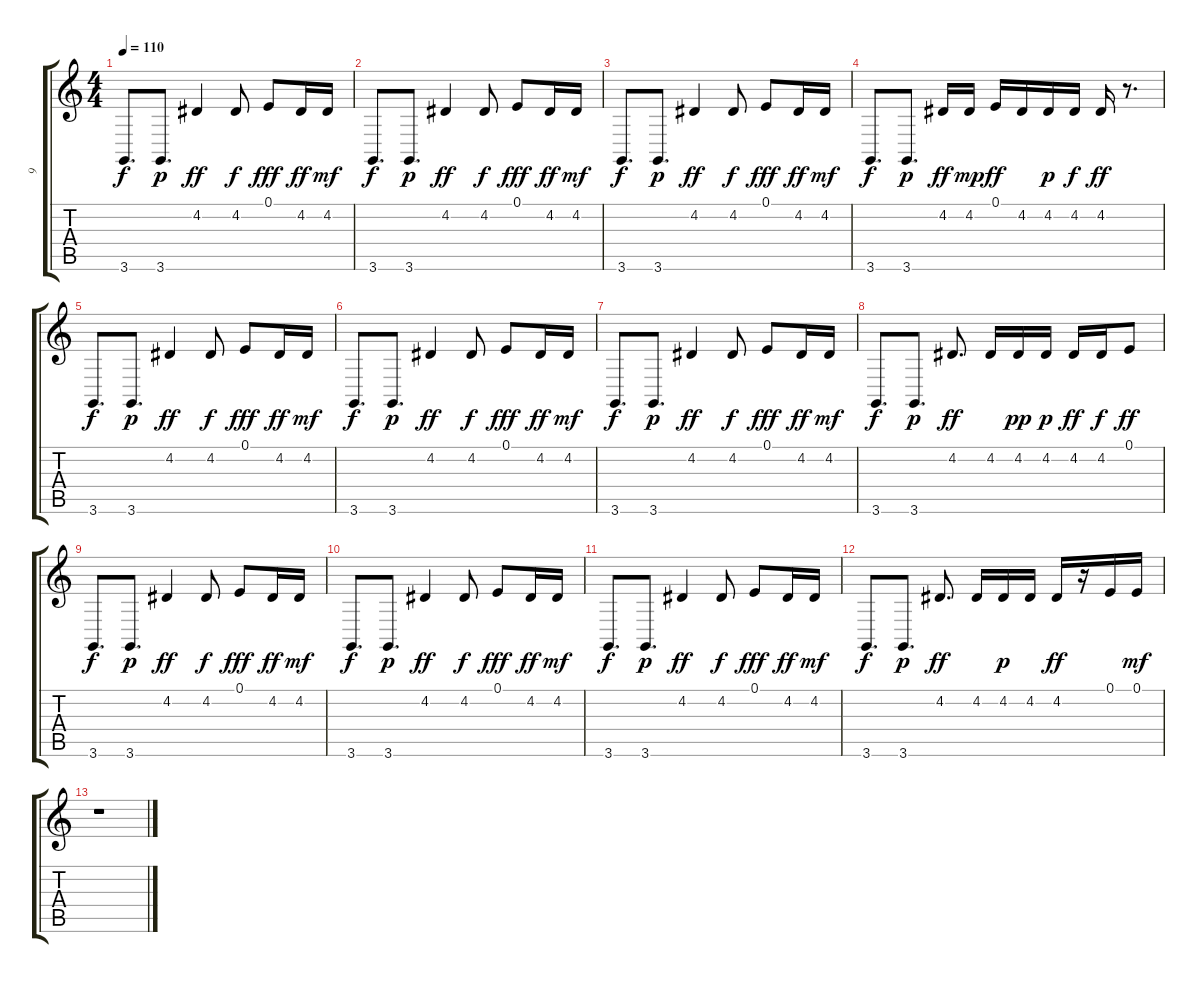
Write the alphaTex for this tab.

\track ("9" "9") {instrument taikodrum}
\staff {score tabs}
\tuning (E4 B3 G3 D3 A2 E2) {hide}
\ts (4 4)
\tempo 110
\clef g2
\ks c
3.6.8{d dy f} 3.6.8{d dy p} 4.2.4{dy ff} 4.2.8{dy f} 0.1.8{dy fff} 4.2.16{dy ff} 4.2.16{dy mf} |
3.6.8{d dy f} 3.6.8{d dy p} 4.2.4{dy ff} 4.2.8{dy f} 0.1.8{dy fff} 4.2.16{dy ff} 4.2.16{dy mf} |
3.6.8{d dy f} 3.6.8{d dy p} 4.2.4{dy ff} 4.2.8{dy f} 0.1.8{dy fff} 4.2.16{dy ff} 4.2.16{dy mf} |
3.6.8{d dy f} 3.6.8{d dy p} 4.2.16{dy ff} 4.2.16{dy mp} 0.1.16{dy ff} 4.2.16 4.2.16{dy p} 4.2.16{dy f} 4.2.16{dy ff} r.8{d} |
3.6.8{d dy f} 3.6.8{d dy p volume 8} 4.2.4{dy ff volume 8} 4.2.8{dy f volume 7} 0.1.8{dy fff volume 7} 4.2.16{dy ff volume 7} 4.2.16{dy mf volume 7} |
3.6.8{d dy f volume 7} 3.6.8{d dy p volume 7} 4.2.4{dy ff volume 7} 4.2.8{dy f volume 6} 0.1.8{dy fff volume 6} 4.2.16{dy ff volume 6} 4.2.16{dy mf volume 6} |
3.6.8{d dy f volume 6} 3.6.8{d dy p volume 6} 4.2.4{dy ff volume 6} 4.2.8{dy f volume 6} 0.1.8{dy fff volume 5} 4.2.16{dy ff volume 5} 4.2.16{dy mf volume 5} |
3.6.8{d dy f volume 5} 3.6.8{d dy p volume 5} 4.2.8{d dy ff volume 5} 4.2.16{volume 4} 4.2.16{dy pp volume 4} 4.2.16{dy p volume 4} 4.2.16{dy ff volume 4} 4.2.16{dy f volume 4} 0.1.8{dy ff volume 4} |
3.6.8{d dy f volume 4} 3.6.8{d dy p volume 4} 4.2.4{dy ff volume 4} 4.2.8{dy f volume 4} 0.1.8{dy fff volume 3} 4.2.16{dy ff volume 3} 4.2.16{dy mf volume 3} |
3.6.8{d dy f volume 3} 3.6.8{d dy p volume 3} 4.2.4{dy ff volume 3} 4.2.8{dy f volume 2} 0.1.8{dy fff volume 2} 4.2.16{dy ff volume 2} 4.2.16{dy mf volume 2} |
3.6.8{d dy f volume 2} 3.6.8{d dy p volume 2} 4.2.4{dy ff volume 2} 4.2.8{dy f volume 2} 0.1.8{dy fff volume 1} 4.2.16{dy ff volume 1} 4.2.16{dy mf volume 1} |
3.6.8{d dy f volume 1} 3.6.8{d dy p volume 1} 4.2.8{d dy ff volume 1} 4.2.16{volume 1} 4.2.16{dy p volume 0} 4.2.16{volume 0} 4.2.16{dy ff volume 0} r.16 0.1.16{volume 0} 0.1.16{dy mf volume 0} |
r.1
